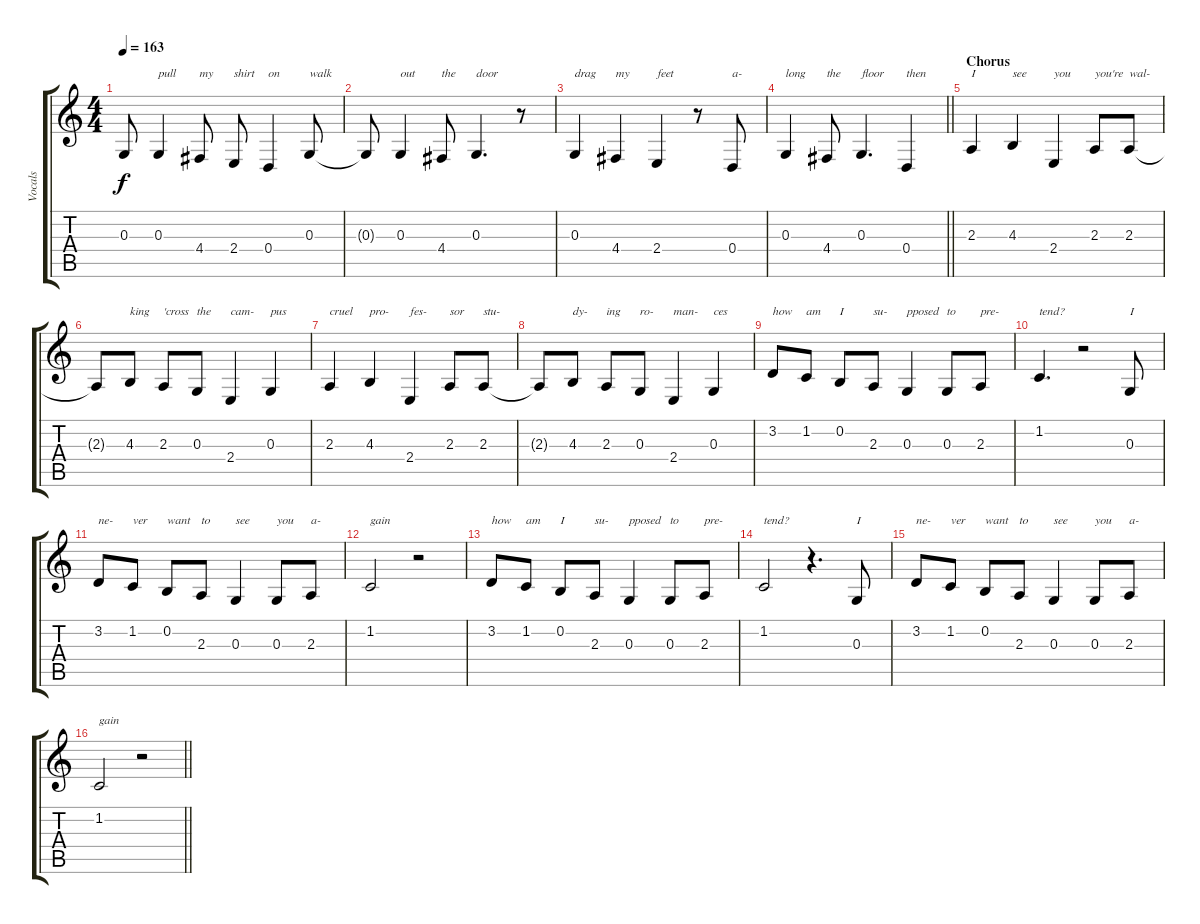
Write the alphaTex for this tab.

\track ("Vocals" "Vocals") {instrument lead6voice}
\staff {score tabs}
\tuning (E4 B3 G3 D3 A2 E2) {hide}
\ts (4 4)
\tempo 163
\clef g2
\ks c
0.3{t}.8{dy f} 0.3.4{txt "pull"} 4.4.8{txt "my"} 2.4.8{txt "shirt"} 0.4.4{txt "on"} 0.3.8{txt "walk"} |
0.3{t}.8 0.3.4{txt "out"} 4.4.8{txt "the"} 0.3.4{d txt "door"} r.8 |
0.3.4{txt "drag"} 4.4.4{txt "my"} 2.4.4{txt "feet"} r.8 0.4.8{txt "a-"} |
\barLineRight lightlight
0.3.4{txt "long"} 4.4.8{txt "the"} 0.3.4{d txt "floor"} 0.4.4{txt "then"} |
\section ("" "Chorus")
2.3.4{txt "I"} 4.3.4{txt "see"} 2.4.4{txt "you"} 2.3.8{txt "you're"} 2.3.8{txt "wal-"} |
2.3{t}.8 4.3.8{txt "king"} 2.3.8{txt "'cross"} 0.3.8{txt "the"} 2.4.4{txt "cam-"} 0.3.4{txt "pus"} |
2.3.4{txt "cruel"} 4.3.4{txt "pro-"} 2.4.4{txt "fes-"} 2.3.8{txt "sor"} 2.3.8{txt "stu-"} |
2.3{t}.8 4.3.8{txt "dy-"} 2.3.8{txt "ing"} 0.3.8{txt "ro-"} 2.4.4{txt "man-"} 0.3.4{txt "ces"} |
3.2.8{txt "how"} 1.2.8{txt "am"} 0.2.8{txt "I"} 2.3.8{txt "su-"} 0.3.4{txt "pposed"} 0.3.8{txt "to"} 2.3.8{txt "pre-"} |
1.2.4{d txt "tend?"} r.2 0.3.8{txt "I"} |
3.2.8{txt "ne-"} 1.2.8{txt "ver"} 0.2.8{txt "want"} 2.3.8{txt "to"} 0.3.4{txt "see"} 0.3.8{txt "you"} 2.3.8{txt "a-"} |
1.2.2{txt "gain"} r.2 |
3.2.8{txt "how"} 1.2.8{txt "am"} 0.2.8{txt "I"} 2.3.8{txt "su-"} 0.3.4{txt "pposed"} 0.3.8{txt "to"} 2.3.8{txt "pre-"} |
1.2.2{txt "tend?"} r.4{d} 0.3.8{txt "I"} |
3.2.8{txt "ne-"} 1.2.8{txt "ver"} 0.2.8{txt "want"} 2.3.8{txt "to"} 0.3.4{txt "see"} 0.3.8{txt "you"} 2.3.8{txt "a-"} |
\barLineRight lightlight
1.2.2{txt "gain"} r.2
